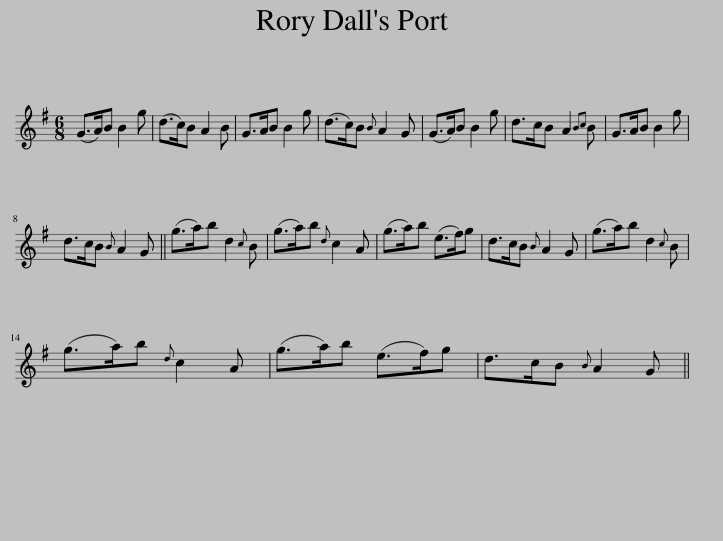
X:1
L:1/8
M:6/8
I:linebreak $
K:G
V:1 treble
V:1
 (G>A)B B2 g | (d>c)B A2 B | G>AB B2 g | (d>c)B{B} A2 G | (G>A)B B2 g | %5
 d>cB A2{Bc} B | G>AB B2 g |$ d>cB{B} A2 G || (g>a)b d2{c} B | (g>a)b{d} c2 A | %10
 (g>a)b (e>f)g | d>cB{B} A2 G | (g>a)b d2{c} B |$ (g>a)b{d} c2 A | (g>a)b (e>f)g | %15
 d>cB{B} A2 G || %16
